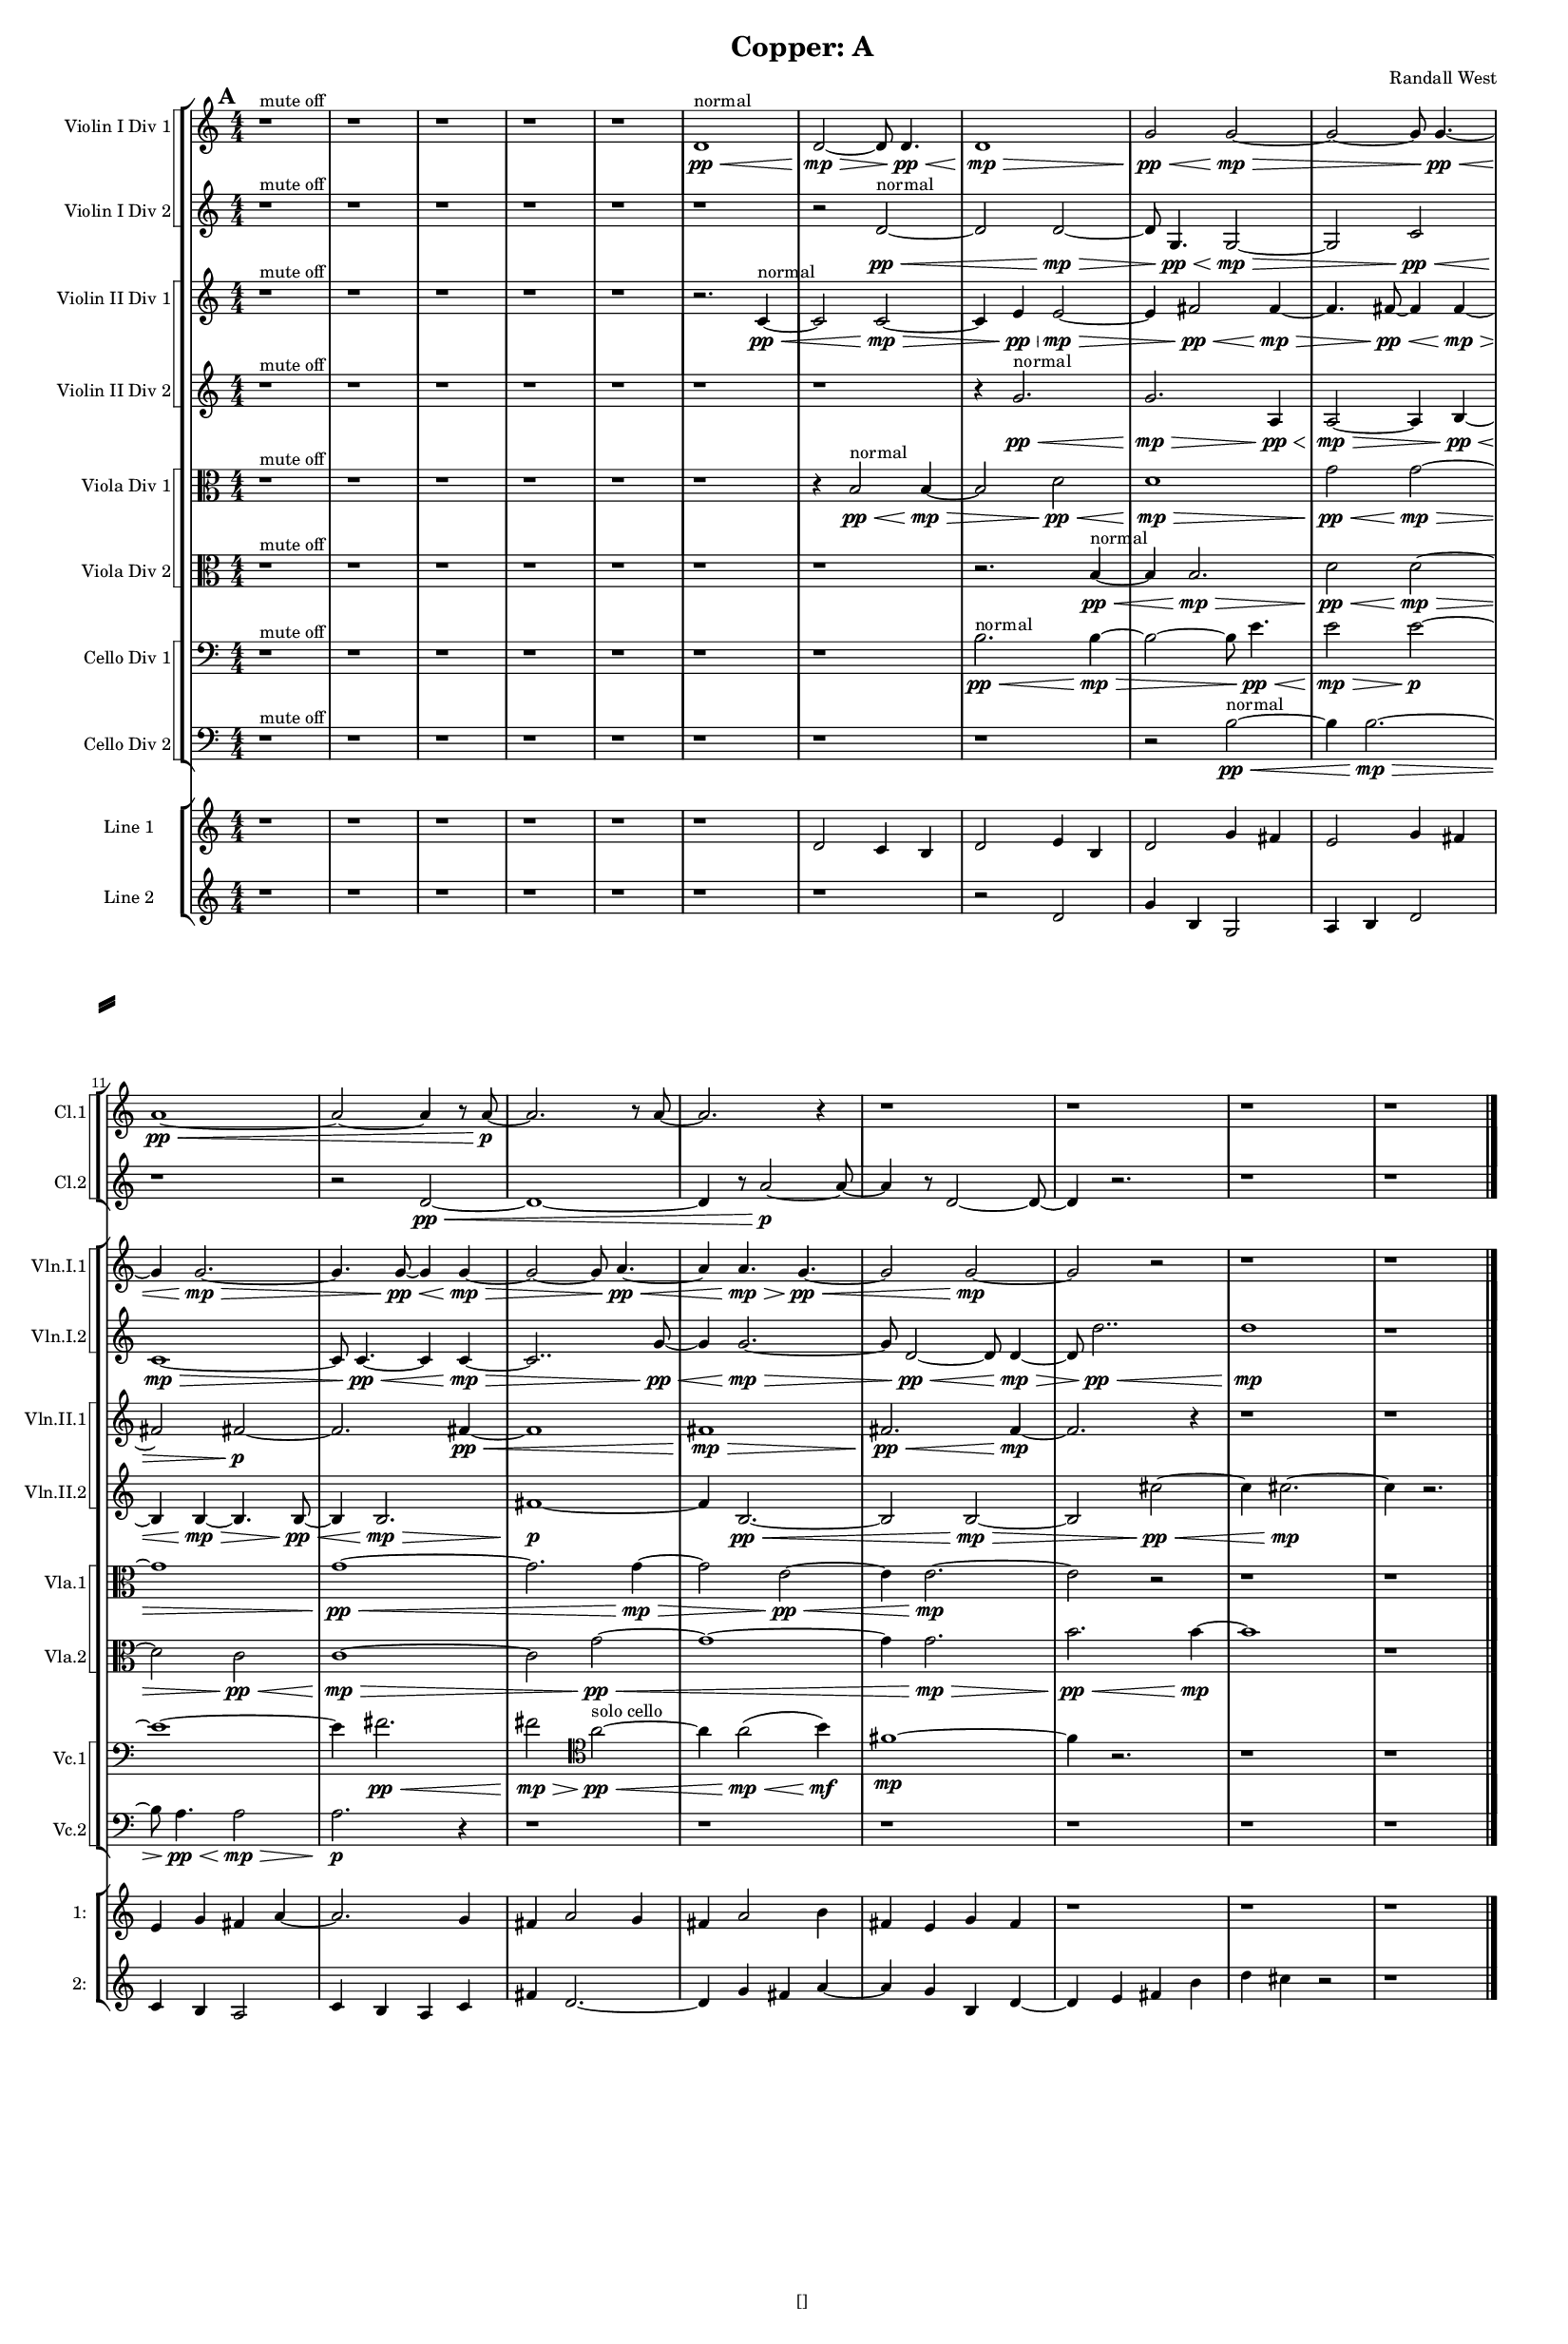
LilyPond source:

% 2016-09-18 03:48

\version "2.18.2"
\language "english"

#(set-global-staff-size 16)

\header {
    composer = \markup { "Randall West" }
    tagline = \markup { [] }
    title = \markup { "Copper: A" }
}

\layout {
    \context {
        \Staff \RemoveEmptyStaves
        \override VerticalAxisGroup.remove-first = ##t
    }
    \context {
        \RhythmicStaff \RemoveEmptyStaves
        \override VerticalAxisGroup.remove-first = ##t
    }
    \context {
        \Staff \RemoveEmptyStaves
        \override VerticalAxisGroup.remove-first = ##t
    }
    \context {
        \RhythmicStaff \RemoveEmptyStaves
        \override VerticalAxisGroup.remove-first = ##t
    }
}

\paper {
    bottom-margin = 0.5\in
    left-margin = 0.75\in
    paper-height = 17\in
    paper-width = 11\in
    right-margin = 0.5\in
    system-separator-markup = \slashSeparator
    system-system-spacing = #'((basic-distance . 0) (minimum-distance . 0) (padding . 20) (stretchability . 0))
    top-margin = 0.5\in
}

\score {
    \new Score <<
        \new StaffGroup <<
            \new StaffGroup \with {
                systemStartDelimiter = #'SystemStartSquare
            } <<
                \new Staff {
                    \set Staff.instrumentName = \markup { "Flute 1" }
                    \set Staff.shortInstrumentName = \markup { Fl.1 }
                    {
                        \bar "||"
                        \accidentalStyle modern-cautionary
                        \mark #1
                        R1 * 18
                    }
                }
                \new Staff {
                    \set Staff.instrumentName = \markup { "Flute 2" }
                    \set Staff.shortInstrumentName = \markup { Fl.2 }
                    {
                        \bar "||"
                        \accidentalStyle modern-cautionary
                        \mark #1
                        R1 * 18
                    }
                }
                \new Staff {
                    \set Staff.instrumentName = \markup { "Flute 3" }
                    \set Staff.shortInstrumentName = \markup { Fl.3 }
                    {
                        \bar "||"
                        \accidentalStyle modern-cautionary
                        \mark #1
                        R1 * 18
                    }
                }
            >>
            \new StaffGroup \with {
                systemStartDelimiter = #'SystemStartSquare
            } <<
                \new Staff {
                    \set Staff.instrumentName = \markup { "Oboe 1" }
                    \set Staff.shortInstrumentName = \markup { Ob.1 }
                    {
                        \bar "||"
                        \accidentalStyle modern-cautionary
                        \mark #1
                        R1 * 18
                    }
                }
                \new Staff {
                    \set Staff.instrumentName = \markup { "Oboe 2" }
                    \set Staff.shortInstrumentName = \markup { Ob.2 }
                    {
                        \bar "||"
                        \accidentalStyle modern-cautionary
                        \mark #1
                        R1 * 18
                    }
                }
            >>
            \new StaffGroup \with {
                systemStartDelimiter = #'SystemStartSquare
            } <<
                \new Staff {
                    \set Staff.instrumentName = \markup { "Clarinet 1" }
                    \set Staff.shortInstrumentName = \markup { Cl.1 }
                    {
                        \bar "||"
                        \accidentalStyle modern-cautionary
                        \mark #1
                        r1
                        r1
                        r1
                        r1
                        r1
                        r1
                        r1
                        r1
                        r1
                        r1
                        a'1 \pp ~ \<
                        a'2 ~
                        a'4
                        r8
                        a'8 \p ~
                        a'2.
                        r8
                        a'8 ~
                        a'2.
                        r4
                        r1
                        r1
                        r1
                        r1
                    }
                }
                \new Staff {
                    \set Staff.instrumentName = \markup { "Clarinet 2" }
                    \set Staff.shortInstrumentName = \markup { Cl.2 }
                    {
                        \bar "||"
                        \accidentalStyle modern-cautionary
                        \mark #1
                        r1
                        r1
                        r1
                        r1
                        r1
                        r1
                        r1
                        r1
                        r1
                        r1
                        r1
                        r2
                        d'2 \pp ~ \<
                        d'1 ~
                        d'4
                        r8
                        a'2 \p ~
                        a'8 ~
                        a'4
                        r8
                        d'2 ~
                        d'8 ~
                        d'4
                        r2.
                        r1
                        r1
                    }
                }
            >>
            \new StaffGroup \with {
                systemStartDelimiter = #'SystemStartSquare
            } <<
                \new Staff {
                    \clef "bass"
                    \set Staff.instrumentName = \markup { "Bassoon 1" }
                    \set Staff.shortInstrumentName = \markup { Bsn.1 }
                    {
                        \bar "||"
                        \accidentalStyle modern-cautionary
                        \mark #1
                        R1 * 18
                    }
                }
                \new Staff {
                    \clef "bass"
                    \set Staff.instrumentName = \markup { "Bassoon 2" }
                    \set Staff.shortInstrumentName = \markup { Bsn.2 }
                    {
                        \bar "||"
                        \accidentalStyle modern-cautionary
                        \mark #1
                        R1 * 18
                    }
                }
            >>
        >>
        \new StaffGroup <<
            \new StaffGroup \with {
                systemStartDelimiter = #'SystemStartSquare
            } <<
                \new Staff {
                    \set Staff.instrumentName = \markup { "Horn in F 1" }
                    \set Staff.shortInstrumentName = \markup { Hn.1 }
                    {
                        \bar "||"
                        \accidentalStyle modern-cautionary
                        \mark #1
                        R1 * 18
                    }
                }
                \new Staff {
                    \set Staff.instrumentName = \markup { "Horn in F 2" }
                    \set Staff.shortInstrumentName = \markup { Hn.2 }
                    {
                        \bar "||"
                        \accidentalStyle modern-cautionary
                        \mark #1
                        R1 * 18
                    }
                }
            >>
            \new StaffGroup \with {
                systemStartDelimiter = #'SystemStartSquare
            } <<
                \new Staff {
                    \set Staff.instrumentName = \markup { "Trumpet in C 1" }
                    \set Staff.shortInstrumentName = \markup { Tpt.1 }
                    {
                        \bar "||"
                        \accidentalStyle modern-cautionary
                        \mark #1
                        R1 * 18
                    }
                }
                \new Staff {
                    \set Staff.instrumentName = \markup { "Trumpet in C 2" }
                    \set Staff.shortInstrumentName = \markup { Tpt.2 }
                    {
                        \bar "||"
                        \accidentalStyle modern-cautionary
                        \mark #1
                        R1 * 18
                    }
                }
            >>
            \new StaffGroup \with {
                systemStartDelimiter = #'SystemStartSquare
            } <<
                \new Staff {
                    \clef "bass"
                    \set Staff.instrumentName = \markup { "Tenor Trombone 1" }
                    \set Staff.shortInstrumentName = \markup { Tbn.1 }
                    {
                        \bar "||"
                        \accidentalStyle modern-cautionary
                        \mark #1
                        R1 * 18
                    }
                }
                \new Staff {
                    \clef "bass"
                    \set Staff.instrumentName = \markup { "Tenor Trombone 2" }
                    \set Staff.shortInstrumentName = \markup { Tbn.2 }
                    {
                        \bar "||"
                        \accidentalStyle modern-cautionary
                        \mark #1
                        R1 * 18
                    }
                }
            >>
            \new Staff {
                \clef "bass"
                \set Staff.instrumentName = \markup { Tuba }
                \set Staff.shortInstrumentName = \markup { Tba }
                {
                    \bar "||"
                    \accidentalStyle modern-cautionary
                    \mark #1
                    R1 * 18
                }
            }
        >>
        \new StaffGroup <<
            \new Staff {
                \clef "bass"
                \set Staff.instrumentName = \markup { Timpani }
                \set Staff.shortInstrumentName = \markup { Timp }
                {
                    \bar "||"
                    \accidentalStyle modern-cautionary
                    \mark #1
                    R1 * 18
                }
            }
            \new RhythmicStaff {
                \clef "percussion"
                \set Staff.instrumentName = \markup { "Percussion 1" }
                \set Staff.shortInstrumentName = \markup { Perc.1 }
                {
                    \bar "||"
                    \accidentalStyle modern-cautionary
                    \mark #1
                    R1 * 18
                }
            }
            \new RhythmicStaff {
                \clef "percussion"
                \set Staff.instrumentName = \markup { "Percussion 2" }
                \set Staff.shortInstrumentName = \markup { Perc.2 }
                {
                    \bar "||"
                    \accidentalStyle modern-cautionary
                    \mark #1
                    R1 * 18
                }
            }
        >>
        \new PianoStaff <<
            \set PianoStaff.instrumentName = \markup { Harp }
            \set PianoStaff.shortInstrumentName = \markup { Hp. }
            \new Staff {
                {
                    \bar "||"
                    \accidentalStyle modern-cautionary
                    \mark #1
                    R1 * 18
                }
            }
            \new Staff {
                \clef "bass"
                {
                    \bar "||"
                    \accidentalStyle modern-cautionary
                    \mark #1
                    R1 * 18
                }
            }
            {
                \accidentalStyle modern-cautionary
                R1 * 18
            }
        >>
        \new PianoStaff <<
            \set PianoStaff.instrumentName = \markup { Piano }
            \set PianoStaff.shortInstrumentName = \markup { Pno. }
            \new Staff {
                {
                    \bar "||"
                    \accidentalStyle modern-cautionary
                    \mark #1
                    R1 * 18
                }
            }
            \new Staff {
                \clef "bass"
                {
                    \bar "||"
                    \accidentalStyle modern-cautionary
                    \mark #1
                    R1 * 18
                }
            }
        >>
        \new StaffGroup <<
            \new StaffGroup \with {
                systemStartDelimiter = #'SystemStartSquare
            } <<
                \new Staff {
                    \set Staff.instrumentName = \markup { "Violin I Div 1" }
                    \set Staff.shortInstrumentName = \markup { Vln.I.1 }
                    {
                        \bar "||"
                        \accidentalStyle modern-cautionary
                        \mark #1
                        r1 ^ \markup { "mute off" }
                        r1
                        r1
                        r1
                        r1
                        d'1 \pp \< ^ \markup { normal }
                        d'2 \mp ~ \>
                        d'8
                        d'4. \pp \<
                        d'1 \mp \>
                        g'2 \pp \<
                        g'2 \mp ~ \>
                        g'2 ~
                        g'8
                        g'4. \pp ~ \<
                        g'4
                        g'2. \mp ~ \>
                        g'4.
                        g'8 \pp ~ \<
                        g'4
                        g'4 \mp ~ \>
                        g'2 ~
                        g'8
                        a'4. \pp ~ \<
                        a'4
                        a'4. \mp \>
                        g'4. \pp ~ \<
                        g'2
                        g'2 \mp ~
                        g'2
                        r2
                        r1
                        r1
                    }
                }
                \new Staff {
                    \set Staff.instrumentName = \markup { "Violin I Div 2" }
                    \set Staff.shortInstrumentName = \markup { Vln.I.2 }
                    {
                        \bar "||"
                        \accidentalStyle modern-cautionary
                        \mark #1
                        r1 ^ \markup { "mute off" }
                        r1
                        r1
                        r1
                        r1
                        r1
                        r2
                        d'2 \pp ~ \< ^ \markup { normal }
                        d'2
                        d'2 \mp ~ \>
                        d'8
                        g4. \pp \<
                        g2 \mp ~ \>
                        g2
                        c'2 \pp \<
                        c'1 \mp ~ \>
                        c'8
                        c'4. \pp ~ \<
                        c'4
                        c'4 \mp ~ \>
                        c'2..
                        g'8 \pp ~ \<
                        g'4
                        g'2. \mp ~ \>
                        g'8
                        d'2 \pp ~ \<
                        d'8
                        d'4 \mp ~ \>
                        d'8
                        d''2.. \pp \<
                        d''1 \mp
                        r1
                    }
                }
            >>
            \new StaffGroup \with {
                systemStartDelimiter = #'SystemStartSquare
            } <<
                \new Staff {
                    \set Staff.instrumentName = \markup { "Violin II Div 1" }
                    \set Staff.shortInstrumentName = \markup { Vln.II.1 }
                    {
                        \bar "||"
                        \accidentalStyle modern-cautionary
                        \mark #1
                        r1 ^ \markup { "mute off" }
                        r1
                        r1
                        r1
                        r1
                        r2.
                        c'4 \pp ~ \< ^ \markup { normal }
                        c'2
                        c'2 \mp ~ \>
                        c'4
                        e'4 \pp \<
                        e'2 \mp ~ \>
                        e'4
                        fs'2 \pp \<
                        fs'4 \mp ~ \>
                        fs'4.
                        fs'8 \pp ~ \<
                        fs'4
                        fs'4 \mp ~ \>
                        fs'2
                        fs'2 \p ~
                        fs'2.
                        fs'4 \pp ~ \<
                        fs'1
                        fs'1 \mp \>
                        fs'2. \pp \<
                        fs'4 \mp ~
                        fs'2.
                        r4
                        r1
                        r1
                    }
                }
                \new Staff {
                    \set Staff.instrumentName = \markup { "Violin II Div 2" }
                    \set Staff.shortInstrumentName = \markup { Vln.II.2 }
                    {
                        \bar "||"
                        \accidentalStyle modern-cautionary
                        \mark #1
                        r1 ^ \markup { "mute off" }
                        r1
                        r1
                        r1
                        r1
                        r1
                        r1
                        r4
                        g'2. \pp \< ^ \markup { normal }
                        g'2. \mp \>
                        a4 \pp \<
                        a2 \mp ~ \>
                        a4
                        b4 \pp ~ \<
                        b4
                        b4 \mp ~ \>
                        b4.
                        b8 \pp ~ \<
                        b4
                        b2. \mp \>
                        fs'1 \p ~
                        fs'4
                        b2. \pp ~ \<
                        b2
                        b2 \mp ~ \>
                        b2
                        cs''2 \pp ~ \<
                        cs''4
                        cs''2. \mp ~
                        cs''4
                        r2.
                    }
                }
            >>
            \new StaffGroup \with {
                systemStartDelimiter = #'SystemStartSquare
            } <<
                \new Staff {
                    \clef "alto"
                    \set Staff.instrumentName = \markup { "Viola Div 1" }
                    \set Staff.shortInstrumentName = \markup { Vla.1 }
                    {
                        \bar "||"
                        \accidentalStyle modern-cautionary
                        \mark #1
                        r1 ^ \markup { "mute off" }
                        r1
                        r1
                        r1
                        r1
                        r1
                        r4
                        b2 \pp \< ^ \markup { normal }
                        b4 \mp ~ \>
                        b2
                        d'2 \pp \<
                        d'1 \mp \>
                        g'2 \pp \<
                        g'2 \mp ~ \>
                        g'1
                        g'1 \pp ~ \<
                        g'2.
                        g'4 \mp ~ \>
                        g'2
                        e'2 \pp ~ \<
                        e'4
                        e'2. \mp ~
                        e'2
                        r2
                        r1
                        r1
                    }
                }
                \new Staff {
                    \clef "alto"
                    \set Staff.instrumentName = \markup { "Viola Div 2" }
                    \set Staff.shortInstrumentName = \markup { Vla.2 }
                    {
                        \bar "||"
                        \accidentalStyle modern-cautionary
                        \mark #1
                        r1 ^ \markup { "mute off" }
                        r1
                        r1
                        r1
                        r1
                        r1
                        r1
                        r2.
                        b4 \pp ~ \< ^ \markup { normal }
                        b4
                        b2. \mp \>
                        d'2 \pp \<
                        d'2 \mp ~ \>
                        d'2
                        c'2 \pp \<
                        c'1 \mp ~ \>
                        c'2
                        g'2 \pp ~ \<
                        g'1 ~
                        g'4
                        g'2. \mp \>
                        b'2. \pp \<
                        b'4 \mp ~
                        b'1
                        r1
                    }
                }
            >>
            \new StaffGroup \with {
                systemStartDelimiter = #'SystemStartSquare
            } <<
                \new Staff {
                    \clef "bass"
                    \set Staff.instrumentName = \markup { "Cello Div 1" }
                    \set Staff.shortInstrumentName = \markup { Vc.1 }
                    {
                        \bar "||"
                        \accidentalStyle modern-cautionary
                        \mark #1
                        r1 ^ \markup { "mute off" }
                        r1
                        r1
                        r1
                        r1
                        r1
                        r1
                        b2. \pp \< ^ \markup { normal }
                        b4 \mp ~ \>
                        b2 ~
                        b8
                        e'4. \pp \<
                        e'2 \mp \>
                        e'2 \p ~
                        e'1 ~
                        e'4
                        fs'2. \pp \<
                        fs'2 \mp \>
                        \clef tenor
                        a'2 \pp ~ \< ^ \markup { "solo cello" }
                        a'4
                        a'2 \mp \< (
                        b'4 \mf \p )
                        fs'1 \mp \p ~
                        fs'4
                        r2.
                        r1
                        r1
                    }
                }
                \new Staff {
                    \clef "bass"
                    \set Staff.instrumentName = \markup { "Cello Div 2" }
                    \set Staff.shortInstrumentName = \markup { Vc.2 }
                    {
                        \bar "||"
                        \accidentalStyle modern-cautionary
                        \mark #1
                        r1 ^ \markup { "mute off" }
                        r1
                        r1
                        r1
                        r1
                        r1
                        r1
                        r1
                        r2
                        b2 \pp ~ \< ^ \markup { normal }
                        b4
                        b2. \mp ~ \>
                        b8
                        a4. \pp \<
                        a2 \mp \>
                        a2. \p
                        r4
                        r1
                        r1
                        r1
                        r1
                        r1
                        r1
                    }
                }
            >>
            \new Staff {
                \clef "bass"
                \set Staff.instrumentName = \markup { Bass }
                \set Staff.shortInstrumentName = \markup { Cb }
                {
                    \bar "||"
                    \accidentalStyle modern-cautionary
                    \mark #1
                    R1 * 18
                }
            }
        >>
        \new StaffGroup <<
            \new Staff {
                \set Staff.instrumentName = \markup { "Line 1" }
                \set Staff.shortInstrumentName = \markup { 1: }
                {
                    \numericTimeSignature
                    \time 4/4
                    \accidentalStyle modern-cautionary
                    \mark #1
                    r1
                    r1
                    r1
                    r1
                    r1
                    r1
                    d'2
                    c'4
                    b4
                    d'2
                    e'4
                    b4
                    d'2
                    g'4
                    fs'4
                    e'2
                    g'4
                    fs'4
                    e'4
                    g'4
                    fs'4
                    a'4 ~
                    a'2.
                    g'4
                    fs'4
                    a'2
                    g'4
                    fs'4
                    a'2
                    b'4
                    fs'4
                    e'4
                    g'4
                    fs'4
                    r1
                    r1
                    r1
                }
            }
            \new Staff {
                \set Staff.instrumentName = \markup { "Line 2" }
                \set Staff.shortInstrumentName = \markup { 2: }
                {
                    \numericTimeSignature
                    \time 4/4
                    \accidentalStyle modern-cautionary
                    \mark #1
                    r1
                    r1
                    r1
                    r1
                    r1
                    r1
                    r1
                    r2
                    d'2
                    g'4
                    b4
                    g2
                    a4
                    b4
                    d'2
                    c'4
                    b4
                    a2
                    c'4
                    b4
                    a4
                    c'4
                    fs'4
                    d'2. ~
                    d'4
                    g'4
                    fs'4
                    a'4 ~
                    a'4
                    g'4
                    b4
                    d'4 ~
                    d'4
                    e'4
                    fs'4
                    b'4
                    d''4
                    cs''4
                    r2
                    r1
                }
            }
            \new Staff {
                \set Staff.instrumentName = \markup { "Line 3" }
                \set Staff.shortInstrumentName = \markup { 3: }
                {
                    \accidentalStyle modern-cautionary
                    R1 * 18
                }
            }
            \new Staff {
                \set Staff.instrumentName = \markup { "Line 4" }
                \set Staff.shortInstrumentName = \markup { 4: }
                {
                    \accidentalStyle modern-cautionary
                    R1 * 18
                }
            }
            \new Staff {
                \set Staff.instrumentName = \markup { "Line 5" }
                \set Staff.shortInstrumentName = \markup { 5: }
                {
                    \accidentalStyle modern-cautionary
                    R1 * 18
                }
            }
            \new Staff {
                \set Staff.instrumentName = \markup { "Line 6" }
                \set Staff.shortInstrumentName = \markup { 6: }
                {
                    \accidentalStyle modern-cautionary
                    R1 * 18
                }
            }
            \new Staff {
                \set Staff.instrumentName = \markup { "Line 7" }
                \set Staff.shortInstrumentName = \markup { 7: }
                {
                    \accidentalStyle modern-cautionary
                    R1 * 18
                }
            }
            \new Staff {
                \set Staff.instrumentName = \markup { "Line 8" }
                \set Staff.shortInstrumentName = \markup { 8: }
                {
                    \accidentalStyle modern-cautionary
                    R1 * 18
                }
            }
            \new Staff {
                \set Staff.instrumentName = \markup { "Line 9" }
                \set Staff.shortInstrumentName = \markup { 9: }
                {
                    \accidentalStyle modern-cautionary
                    R1 * 18
                    \bar "|."
                }
            }
        >>
    >>
}